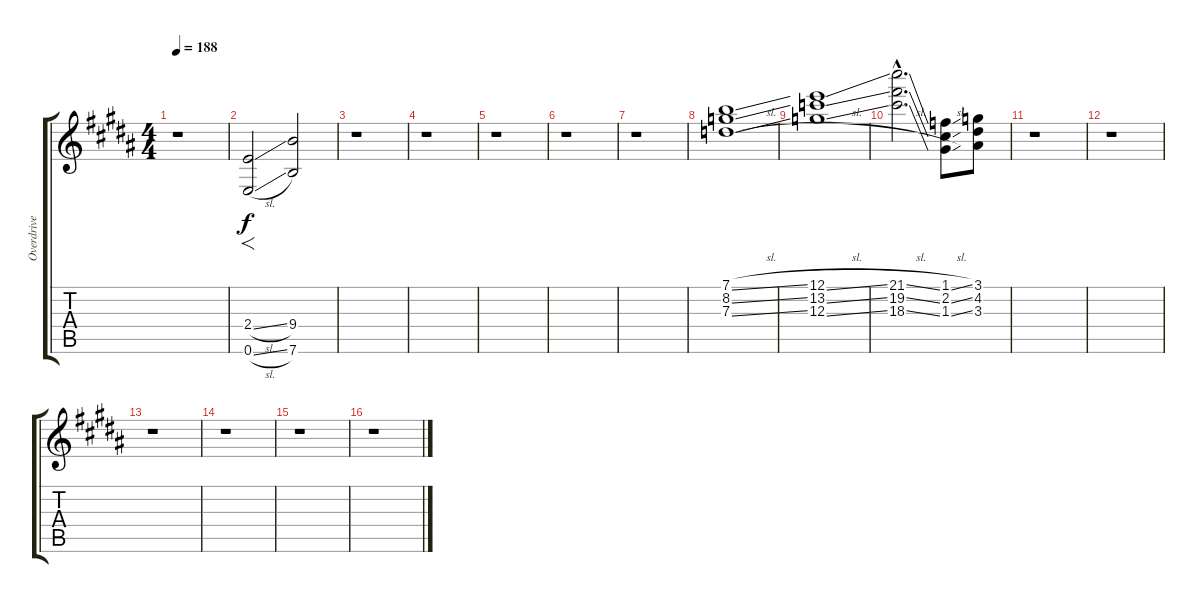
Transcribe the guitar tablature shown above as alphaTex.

\track ("Overdrive" "Overdrive") {instrument overdrivenguitar}
\staff {score tabs}
\tuning (E4 B3 G3 D3 A2 E2) {hide}
\ts (4 4)
\tempo 188
\clef g2
\ks b
r.1{dy f} |
(2.4{sl} 0.6{sl}).2{f volume 7} (9.4 7.6).2 |
r.1 |
r.1 |
r.1 |
r.1{volume 2} |
r.1 |
(7.1{sl} 8.2{sl} 7.3{sl}).1{volume 12 instrument recorder} |
(12.1{sl} 13.2{sl} 12.3{sl}).1 |
(21.1{sl hac} 19.2{sl hac} 18.3{sl hac}).2{d} (1.1{sl} 2.2{sl} 1.3{sl}).8 (3.1 4.2 3.3).8 |
r.1 |
r.1{volume 10 instrument overdrivenguitar} |
r.1 |
r.1 |
r.1 |
r.1
